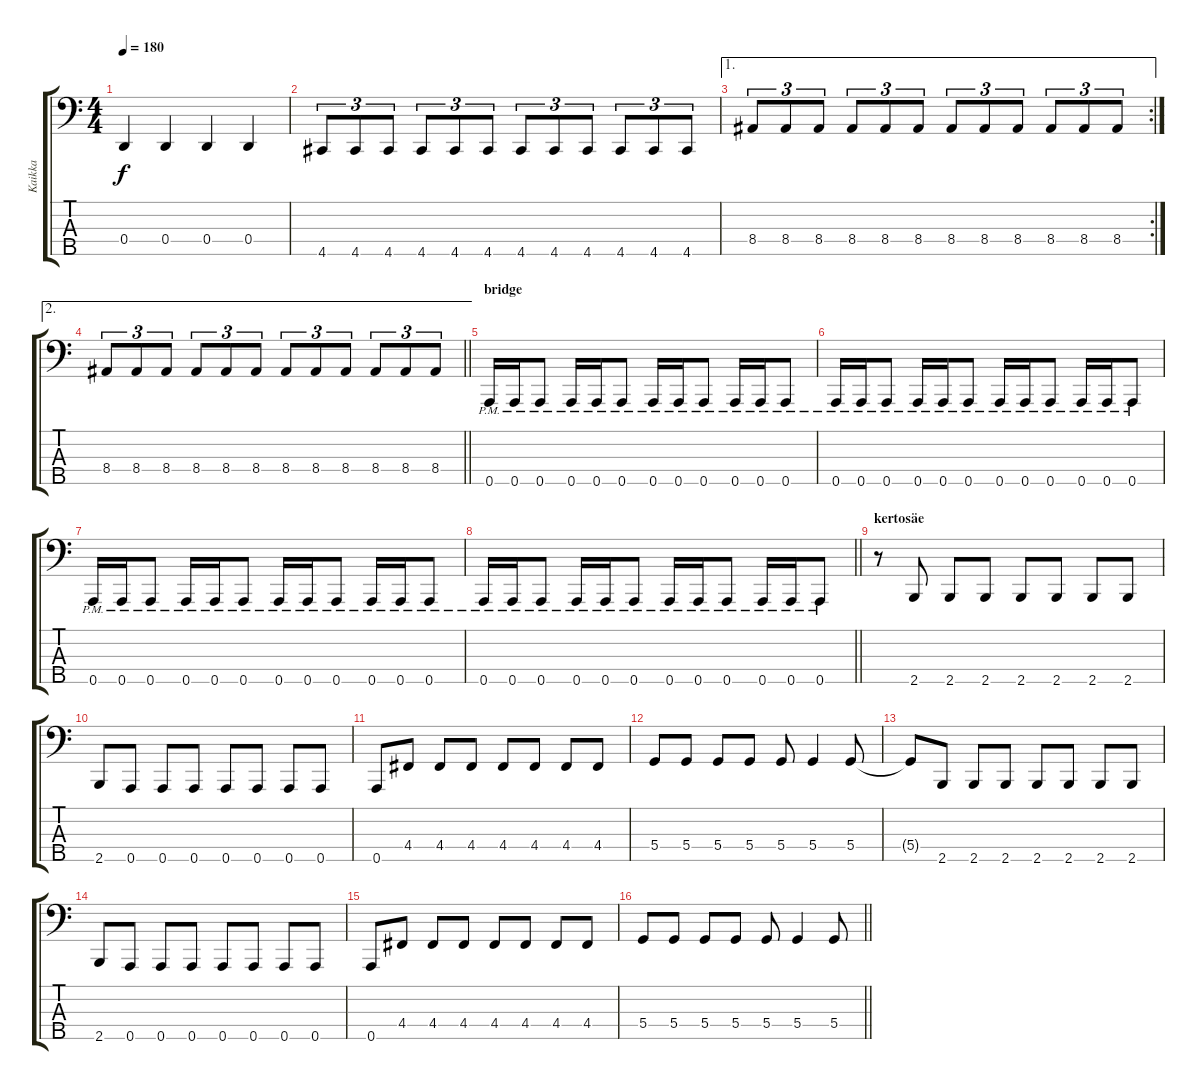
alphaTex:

\track ("Kaikka" "Kaikka") {instrument electricbasspick}
\staff {score tabs}
\tuning (G2 D2 A1 D1 A0) {hide}
\ts (4 4)
\tempo 180
\clef f4
\ks c
0.4.4{dy f} 0.4.4 0.4.4 0.4.4 |
4.5.8{tu (3 2)} 4.5.8{tu (3 2)} 4.5.8{tu (3 2)} 4.5.8{tu (3 2)} 4.5.8{tu (3 2)} 4.5.8{tu (3 2)} 4.5.8{tu (3 2)} 4.5.8{tu (3 2)} 4.5.8{tu (3 2)} 4.5.8{tu (3 2)} 4.5.8{tu (3 2)} 4.5.8{tu (3 2)} |
\ae 1
\rc 2
8.4.8{tu (3 2)} 8.4.8{tu (3 2)} 8.4.8{tu (3 2)} 8.4.8{tu (3 2)} 8.4.8{tu (3 2)} 8.4.8{tu (3 2)} 8.4.8{tu (3 2)} 8.4.8{tu (3 2)} 8.4.8{tu (3 2)} 8.4.8{tu (3 2)} 8.4.8{tu (3 2)} 8.4.8{tu (3 2)} |
\ae 2
\barLineRight lightlight
8.4.8{tu (3 2)} 8.4.8{tu (3 2)} 8.4.8{tu (3 2)} 8.4.8{tu (3 2)} 8.4.8{tu (3 2)} 8.4.8{tu (3 2)} 8.4.8{tu (3 2)} 8.4.8{tu (3 2)} 8.4.8{tu (3 2)} 8.4.8{tu (3 2)} 8.4.8{tu (3 2)} 8.4.8{tu (3 2)} |
\section ("" "bridge")
0.5{pm}.16 0.5{pm}.16 0.5{pm}.8 0.5{pm}.16 0.5{pm}.16 0.5{pm}.8 0.5{pm}.16 0.5{pm}.16 0.5{pm}.8 0.5{pm}.16 0.5{pm}.16 0.5{pm}.8 |
0.5{pm}.16 0.5{pm}.16 0.5{pm}.8 0.5{pm}.16 0.5{pm}.16 0.5{pm}.8 0.5{pm}.16 0.5{pm}.16 0.5{pm}.8 0.5{pm}.16 0.5{pm}.16 0.5{pm}.8 |
0.5{pm}.16 0.5{pm}.16 0.5{pm}.8 0.5{pm}.16 0.5{pm}.16 0.5{pm}.8 0.5{pm}.16 0.5{pm}.16 0.5{pm}.8 0.5{pm}.16 0.5{pm}.16 0.5{pm}.8 |
\barLineRight lightlight
0.5{pm}.16 0.5{pm}.16 0.5{pm}.8 0.5{pm}.16 0.5{pm}.16 0.5{pm}.8 0.5{pm}.16 0.5{pm}.16 0.5{pm}.8 0.5{pm}.16 0.5{pm}.16 0.5{pm}.8 |
\section ("" "kertosäe")
r.8 2.5.8 2.5.8 2.5.8 2.5.8 2.5.8 2.5.8 2.5.8 |
2.5.8 0.5.8 0.5.8 0.5.8 0.5.8 0.5.8 0.5.8 0.5.8 |
0.5.8 4.4.8 4.4.8 4.4.8 4.4.8 4.4.8 4.4.8 4.4.8 |
5.4.8 5.4.8 5.4.8 5.4.8 5.4.8 5.4.4 5.4.8 |
5.4{t}.8 2.5.8 2.5.8 2.5.8 2.5.8 2.5.8 2.5.8 2.5.8 |
2.5.8 0.5.8 0.5.8 0.5.8 0.5.8 0.5.8 0.5.8 0.5.8 |
0.5.8 4.4.8 4.4.8 4.4.8 4.4.8 4.4.8 4.4.8 4.4.8 |
\barLineRight lightlight
5.4.8 5.4.8 5.4.8 5.4.8 5.4.8 5.4.4 5.4.8
